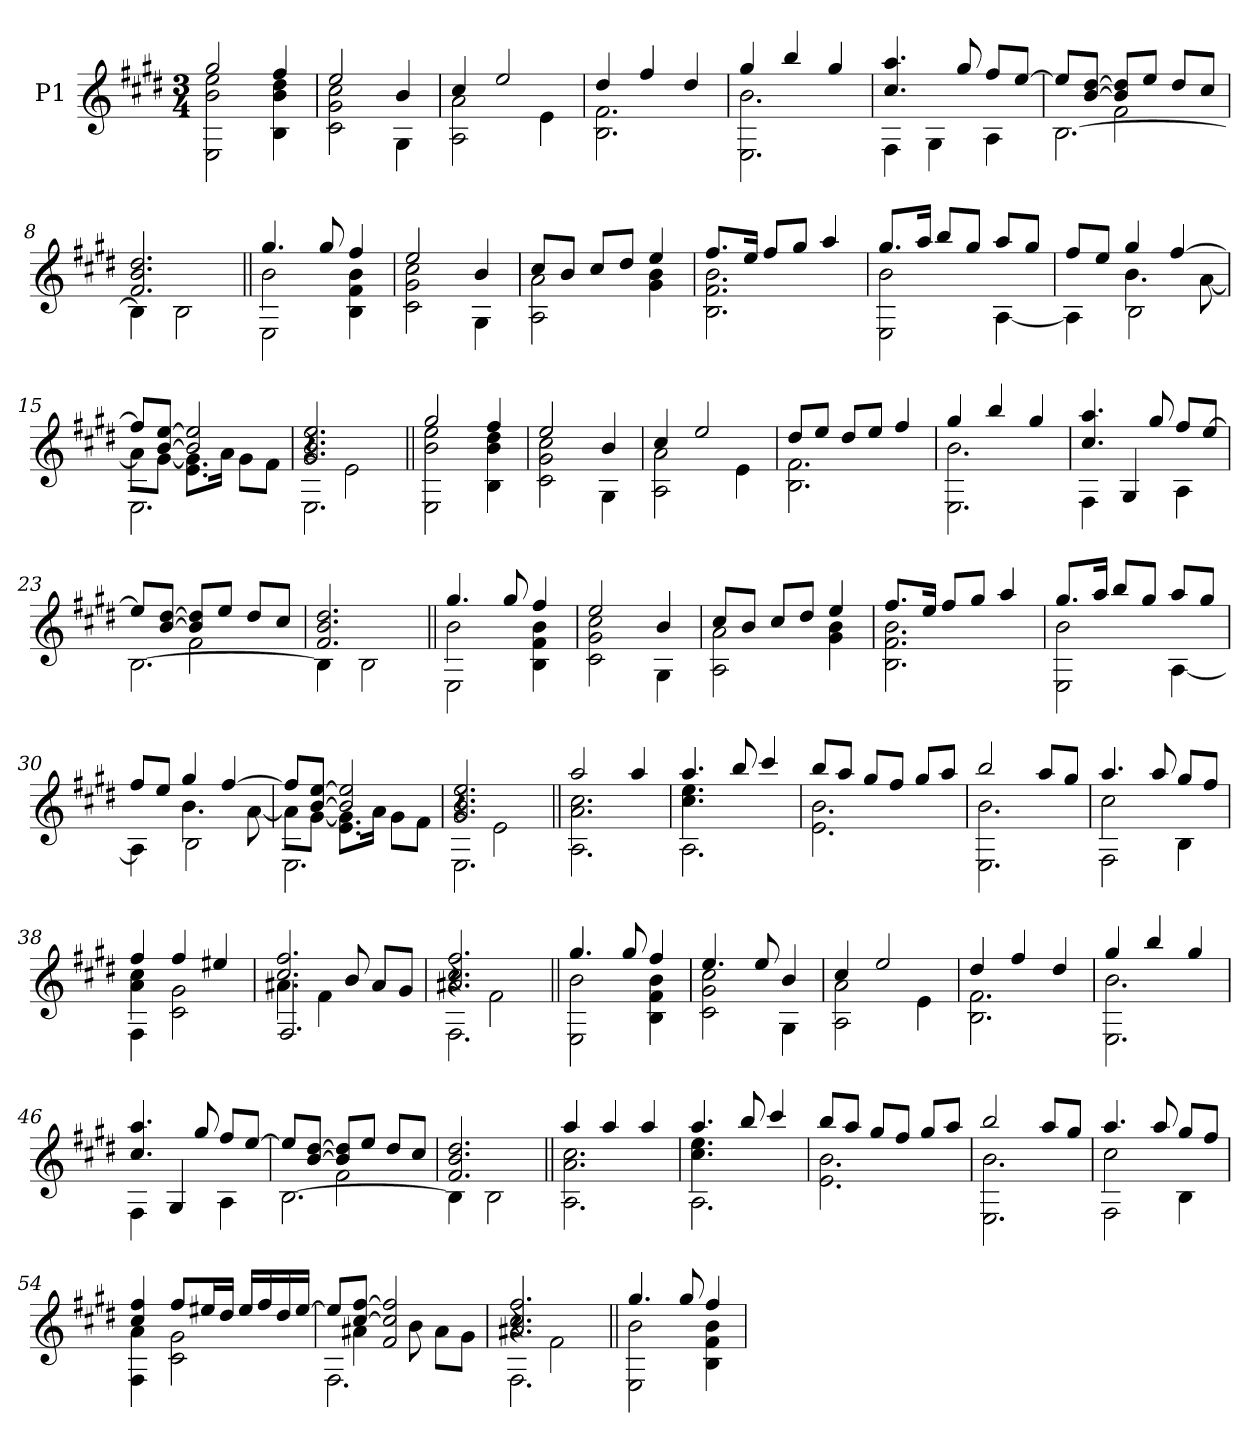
**kern
*part1
*staff1
*I"P1
!!LO:PB:g=z
*clefG2
*ITrd7c12
*k[f#c#g#d#]
*E:
*M3/4
*MM96
=1
*^
2g#i/	2EEi\ 2Bi 2ei
4f#i/	4BBi\ 4Bi 4d#i
=2	=2
2ei/	2C#i\ 2G#i 2c#i
4Bi/	4GG#i\
=3	=3
4c#i/	2AAi\ 2Ai
2ei/	.
.	4Ei\
=4	=4
4d#i/	2.BBi\ 2.F#i
4f#i/	.
4d#i/	.
=5	=5
4g#i/	2.EEi\ 2.Bi
4bi/	.
4g#i/	.
=6	=6
*	*^
4.c#i/ 4.ai	4FF#i\	4.ryy
.	4GG#i\	.
8g#i/	.	8ryy
8f#i/L	4AAi\	4ryy
[>8ei/J	.	.
=7	=7	=7
8ei/L]	4ryy	[<2.BBi\
[>8Bi/ [>8d#iJ	.	.
8Bi/] 8d#i]L	2F#i\	.
8ei/J	.	.
8d#i/L	.	.
8c#i/J	.	.
*	*v	*v
=8	=8
2.F#i/ 2.Bi 2.d#i	4BBi\]
.	2BBi\
!!LO:LB:g=z	!!
=9||	=9||
*	*^
4.g#i/	2Bi\	2EEi\
8g#i/	.	.
4f#i/	4BBi\ 4F#i 4Bi	4ryy
*	*v	*v
=10	=10
2ei/	2C#i\ 2G#i 2c#i
4Bi/	4GG#i\
=11	=11
*	*^
8c#i/L	2AAi\ 2Ai	2.ryy
8Bi/J	.	.
8c#i/L	.	.
8d#i/J	.	.
4ei/	4G#i\ 4Bi	.
*	*v	*v
=12	=12
8.f#i/L	2.BBi\ 2.F#i 2.Bi
16ei/Jk	.
8f#i/L	.
8g#i/J	.
4ai/	.
=13	=13
*	*^
8.g#i/L	2EEi\ 2Bi	2ryy
16ai/Jk	.	.
8bi/L	.	.
8g#i/J	.	.
8ai/L	[<4AAi\	4ryy
8g#i/J	.	.
=14	=14	=14
8f#i/L	4AAi\]	4ryy
8ei/J	.	.
4g#i/	4.Bi\	2BBi\
[>4f#i/	.	.
.	[<8Ai\	.
=15	=15	=15
8f#i/L]	8Ai\L]	2.EEi\
[>8Bi/ [>8eiJ	[<8G#i\J	.
2Bi/] 2ei]	8.Ei\ 8.G#i]L	.
.	16Ai\Jk	.
.	8G#i\L	.
.	8F#i\J	.
!!LO:LB:g=z	!!	!!
=16	=16	=16
2.G#i/ 2.Bi 2.ei	2.EEi\	4r
.	.	2Ei\
*	*v	*v
=17||	=17||
2g#i/	2EEi\ 2Bi 2ei
4f#i/	4BBi\ 4Bi 4d#i
=18	=18
2ei/	2C#i\ 2G#i 2c#i
4Bi/	4GG#i\
=19	=19
4c#i/	2AAi\ 2Ai
2ei/	.
.	4Ei\
=20	=20
8d#i/L	2.BBi\ 2.F#i
8ei/J	.
8d#i/L	.
8ei/J	.
4f#i/	.
=21	=21
4g#i/	2.EEi\ 2.Bi
4bi/	.
4g#i/	.
=22	=22
*	*^
4.c#i/ 4.ai	4FF#i\	4ryy
.	4GG#i/	8ryy
8g#i/	.	8ryy
8f#i/L	4AAi\	4ryy
[>8ei/J	.	.
=23	=23	=23
8ei/L]	4ryy	[<2.BBi\
[>8Bi/ [>8d#iJ	.	.
8Bi/] 8d#i]L	2F#i\	.
8ei/J	.	.
8d#i/L	.	.
8c#i/J	.	.
*	*v	*v
!!LO:LB:g=z
=24	=24
2.F#i/ 2.Bi 2.d#i	4BBi\]
.	2BBi\
=25||	=25||
*	*^
4.g#i/	2Bi\	2EEi\
8g#i/	.	.
4f#i/	4BBi\ 4F#i 4Bi	4ryy
*	*v	*v
=26	=26
2ei/	2C#i\ 2G#i 2c#i
4Bi/	4GG#i\
=27	=27
*	*^
8c#i/L	2AAi\ 2Ai	2.ryy
8Bi/J	.	.
8c#i/L	.	.
8d#i/J	.	.
4ei/	4G#i\ 4Bi	.
*	*v	*v
=28	=28
8.f#i/L	2.BBi\ 2.F#i 2.Bi
16ei/Jk	.
8f#i/L	.
8g#i/J	.
4ai/	.
=29	=29
*	*^
8.g#i/L	2EEi\ 2Bi	2ryy
16ai/Jk	.	.
8bi/L	.	.
8g#i/J	.	.
8ai/L	[<4AAi\	4ryy
8g#i/J	.	.
=30	=30	=30
8f#i/L	4AAi\]	4ryy
8ei/J	.	.
4g#i/	4.Bi\	2BBi\
[>4f#i/	.	.
.	[<8Ai\	.
!!LO:LB:g=z	!!	!!
=31	=31	=31
8f#i/L]	8Ai\L]	2.EEi\
[>8Bi/ [>8eiJ	[<8G#i\J	.
2Bi/] 2ei]	8.Ei\ 8.G#i]L	.
.	16Ai\Jk	.
.	8G#i\L	.
.	8F#i\J	.
=32	=32	=32
2.G#i/ 2.Bi 2.ei	2.EEi\	4r
.	.	2Ei\
=33||	=33||	=33||
2ai/	2.Ai\ 2.c#i	2.AAi\
4ai/	.	.
=34	=34	=34
4.ai/	4.c#i\ 4.ei	2.AAi\
8bi/	8ryy	.
4cc#i/	4ryy	.
=35	=35	=35
8bi/L	2.Ei\ 2.Bi	2ryy
8ai/J	.	.
8g#i/L	.	.
8f#i/J	.	.
8g#i/L	.	4ryy
8ai/J	.	.
=36	=36	=36
2bi/	2.EEi\ 2.Bi	2.ryy
8ai/L	.	.
8g#i/J	.	.
=37	=37	=37
4.ai/	2c#i\	2FF#i\
8ai/	.	.
8g#i/L	4ryy	4BBi\
8f#i/J	.	.
=38	=38	=38
4f#i/	4Ai\ 4c#i	4FF#i\
4f#i/	2C#i\ 2G#i	2ryy
4e#Xi/	.	.
!!LO:LB:g=z	!!	!!
=39	=39	=39
*	*	*^
2.c#i/ 2.f#i	4.A#Xi\	4ryy	2.FF#i/
.	.	4F#i\	.
.	8Bi/	.	.
.	8A#i/L	4ryy	.
.	8G#i/J	.	.
*	*	*v	*v
=40	=40	=40
2.A#Xi/ 2.c#i 2.f#i	4r	2.FF#i\
.	2F#i\	.
=41||	=41||	=41||
4.g#i/	2EEi\ 2Bi	2ryy
8g#i/	.	.
4f#i/	4BBi\ 4F#i 4Bi	4ryy
*	*v	*v
=42	=42
4.ei/	2C#i\ 2G#i 2c#i
8ei/	.
4Bi/	4GG#i\
=43	=43
*	*^
4c#i/	2Ai\	2AAi\
2ei/	.	.
.	4Ei\	4ryy
*	*v	*v
=44	=44
4d#i/	2.BBi\ 2.F#i
4f#i/	.
4d#i/	.
=45	=45
4g#i/	2.EEi\ 2.Bi
4bi/	.
4g#i/	.
=46	=46
*	*^
4.c#i/ 4.ai	4FF#i\	4ryy
.	4GG#i/	8ryy
8g#i/	.	8ryy
8f#i/L	4AAi\	4ryy
[>8ei/J	.	.
!!LO:LB:g=z	!!	!!
=47	=47	=47
8ei/L]	4ryy	[<2.BBi\
[>8Bi/ [>8d#iJ	.	.
8Bi/] 8d#i]L	2F#i\	.
8ei/J	.	.
8d#i/L	.	.
8c#i/J	.	.
*	*v	*v
=48	=48
2.F#i/ 2.Bi 2.d#i	4BBi\]
.	2BBi\
=49||	=49||
*	*^
4ai/	2.Ai\ 2.c#i	2.AAi\
4ai/	.	.
4ai/	.	.
=50	=50	=50
4.ai/	4.c#i\ 4.ei	2.AAi\
8bi/	8ryy	.
4cc#i/	4ryy	.
=51	=51	=51
8bi/L	2.Ei\ 2.Bi	2ryy
8ai/J	.	.
8g#i/L	.	.
8f#i/J	.	.
8g#i/L	.	4ryy
8ai/J	.	.
=52	=52	=52
2bi/	2.EEi\ 2.Bi	2.ryy
8ai/L	.	.
8g#i/J	.	.
=53	=53	=53
4.ai/	2c#i\	2FF#i\
8ai/	.	.
8g#i/L	4ryy	4BBi\
8f#i/J	.	.
*	*v	*v
!!LO:LB:g=z
=54	=54
4c#i/ 4f#i	4FF#i\ 4Ai
8f#i/L	2C#i\ 2G#i
16e#Xi/L	.
16d#i/JJ	.
16e#i/LL	.
16f#i/	.
16d#i/	.
[>16e#i/JJ	.
=55	=55
*	*^
8e#i/L]	8ryy	2.FF#i\
[>8c#i/ [>8f#iJ	4A#Xi\	.
2F#i/ 2c#i] 2f#i]	.	.
.	8Bi\	.
.	8A#i\L	.
.	8G#i\J	.
=56	=56	=56
2.A#Xi/ 2.c#i 2.f#i	4r	2.FF#i\
.	2F#i\	.
=57||	=57||	=57||
4.g#i/	2EEi\ 2Bi	2ryy
8g#i/	.	.
4f#i/	4BBi\ 4F#i 4Bi	4ryy
*v	*v	*v
=
*-
